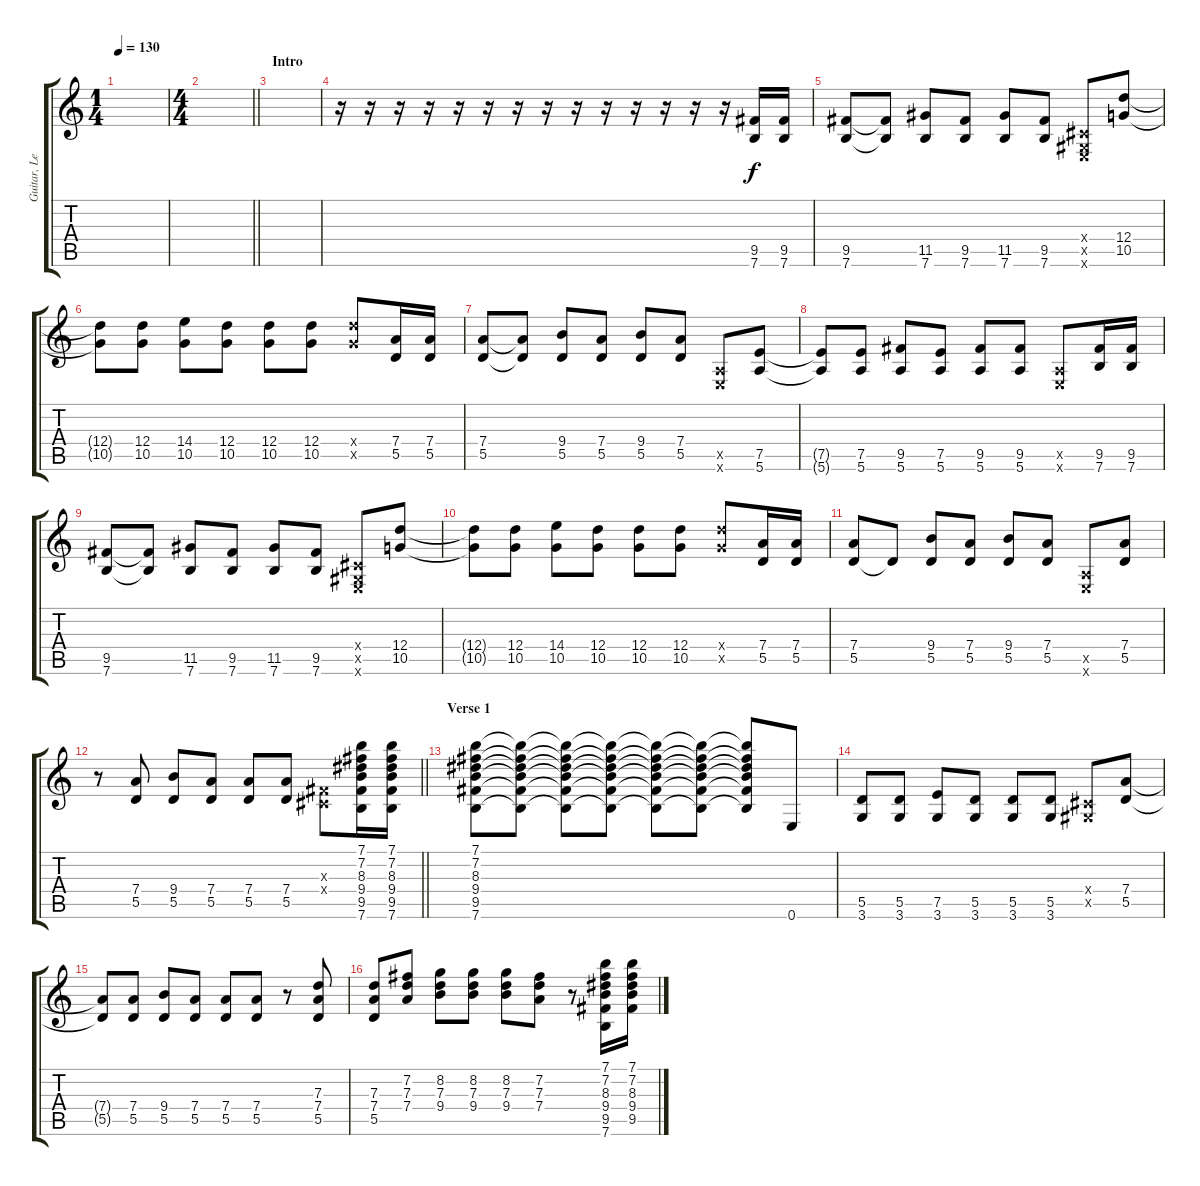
\track ("Guitar, Lead" "Guitar, Le") {instrument distortionguitar}
\staff {score tabs}
\tuning (E4 B3 G3 D3 A2 E2) {hide}
\ts (1 4)
\tempo 130
\clef g2
\ks c
|
\ts (4 4)
\barLineRight lightlight
|
\section ("" "Intro")
|
r.16 r.16 r.16 r.16 r.16 r.16 r.16 r.16 r.16 r.16 r.16 r.16 r.16 r.16 (9.5 7.6).16 (9.5 7.6).16 |
(9.5 7.6).8 (9.5{t} 7.6{t}).8 (11.5 7.6).8 (9.5 7.6).8 (11.5 7.6).8 (9.5 7.6).8 (-1.4{x} -1.5{x} 0.6{x}).8 (12.4 10.5).8 |
(12.4{t} 10.5{t}).8 (12.4 10.5).8 (14.4 10.5).8 (12.4 10.5).8 (12.4 10.5).8 (12.4 10.5).8 (12.4{x} 10.5{x}).8 (7.4 5.5).16 (7.4 5.5).16 |
(7.4 5.5).8 (7.4{t} 5.5{t}).8 (9.4 5.5).8 (7.4 5.5).8 (9.4 5.5).8 (7.4 5.5).8 (0.5{x} 0.6{x}).8 (7.5 5.6).8 |
(7.5{t} 5.6{t}).8 (7.5 5.6).8 (9.5 5.6).8 (7.5 5.6).8 (9.5 5.6).8 (9.5 5.6).8 (0.5{x} 0.6{x}).8 (9.5 7.6).16 (9.5 7.6).16 |
(9.5 7.6).8 (9.5{t} 7.6{t}).8 (11.5 7.6).8 (9.5 7.6).8 (11.5 7.6).8 (9.5 7.6).8 (-1.4{x} -1.5{x} 0.6{x}).8 (12.4 10.5).8 |
(12.4{t} 10.5{t}).8 (12.4 10.5).8 (14.4 10.5).8 (12.4 10.5).8 (12.4 10.5).8 (12.4 10.5).8 (12.4{x} 10.5{x}).8 (7.4 5.5).16 (7.4 5.5).16 |
(7.4 5.5).8 5.5{t}.8 (9.4 5.5).8 (7.4 5.5).8 (9.4 5.5).8 (7.4 5.5).8 (0.5{x} 0.6{x}).8 (7.4 5.5).8 |
\barLineRight lightlight
r.8 (7.4 5.5).8 (9.4 5.5).8 (7.4 5.5).8 (7.4 5.5).8 (7.4 5.5).8 (-1.3{x} -1.4{x}).8 (7.1 7.2 8.3 9.4 9.5 7.6).16 (7.1 7.2 8.3 9.4 9.5 7.6).16 |
\section ("" "Verse 1")
(7.1 7.2 8.3 9.4 9.5 7.6).8 (7.1{t} 7.2{t} 8.3{t} 9.4{t} 9.5{t} 7.6{t}).8 (7.1{t} 7.2{t} 8.3{t} 9.4{t} 9.5{t} 7.6{t}).8 (7.1{t} 7.2{t} 8.3{t} 9.4{t} 9.5{t} 7.6{t}).8 (7.1{t} 7.2{t} 8.3{t} 9.4{t} 9.5{t} 7.6{t}).8 (7.1{t} 7.2{t} 8.3{t} 9.4{t} 9.5{t} 7.6{t}).8 (7.1{t} 7.2{t} 8.3{t} 9.4{t} 9.5{t} 7.6{t}).8 0.6.8 |
(5.5 3.6).8 (5.5 3.6).8 (7.5 3.6).8 (5.5 3.6).8 (5.5 3.6).8 (5.5 3.6).8 (-1.4{x} -1.5{x}).8 (7.4 5.5).8 |
(7.4{t} 5.5{t}).8 (7.4 5.5).8 (9.4 5.5).8 (7.4 5.5).8 (7.4 5.5).8 (7.4 5.5).8 r.8 (7.3 7.4 5.5).8 |
(7.3 7.4 5.5).8 (7.2 7.3 7.4).8 (8.2 7.3 9.4).8 (8.2 7.3 9.4).8 (8.2 7.3 9.4).8 (7.2 7.3 7.4).8 r.8 (7.1 7.2 8.3 9.4 9.5 7.6).16 (7.1 7.2 8.3 9.4 9.5).16
